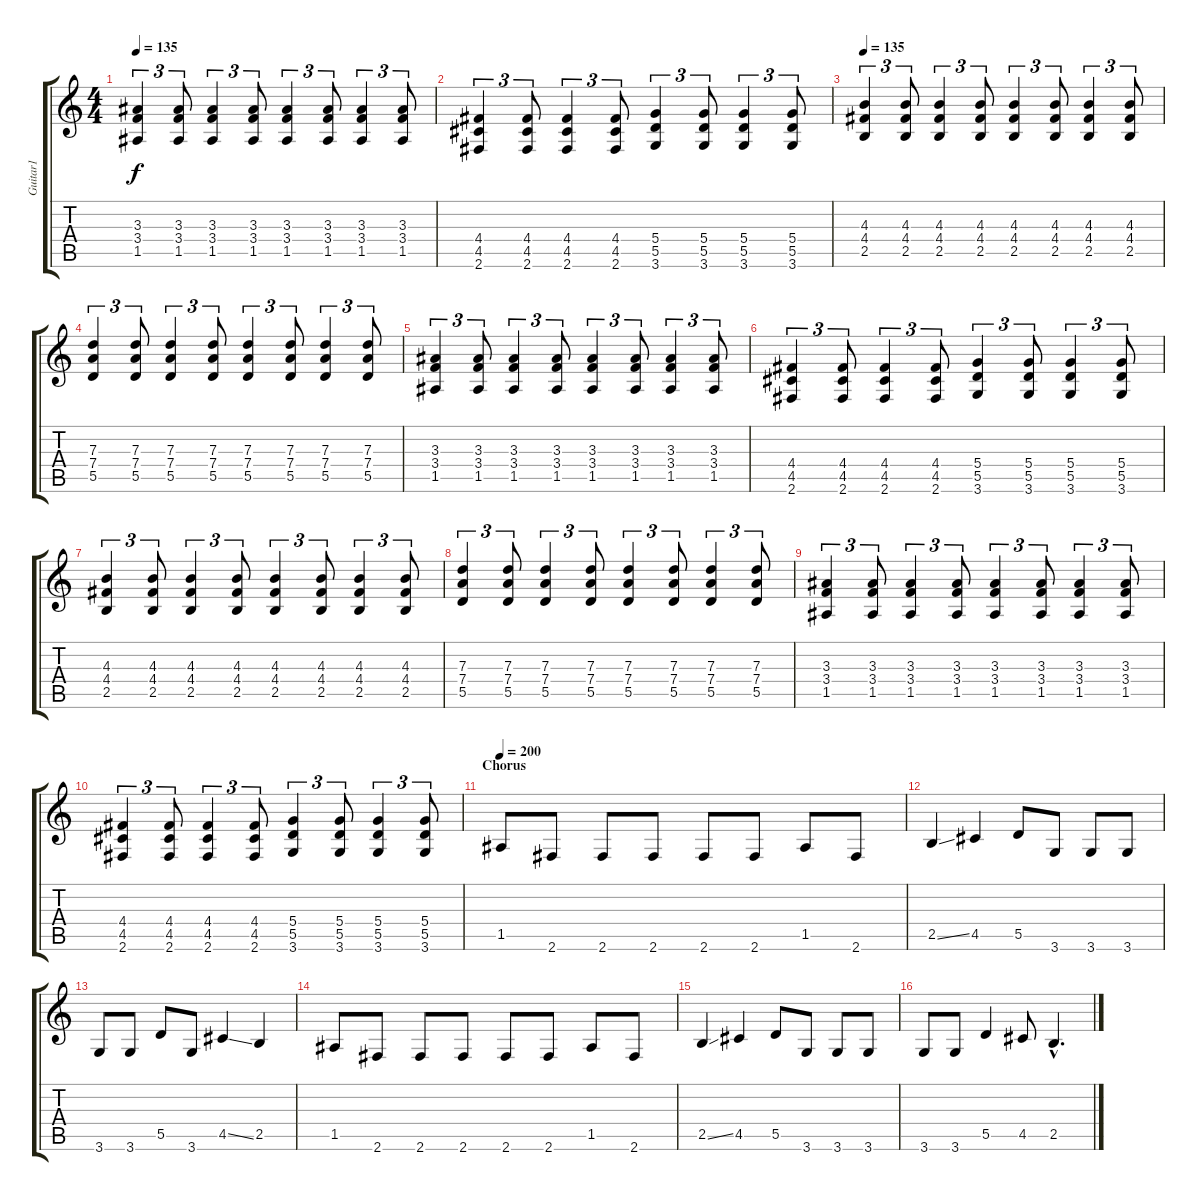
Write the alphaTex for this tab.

\track ("Guitar1" "Guitar1") {instrument distortionguitar}
\staff {score tabs}
\tuning (E4 B3 G3 D3 A2 E2) {hide}
\ts (4 4)
\tempo 135
\clef g2
\ks c
(3.3 3.4 1.5).4{tu (3 2) dy f} (3.3 3.4 1.5).8{tu (3 2)} (3.3 3.4 1.5).4{tu (3 2)} (3.3 3.4 1.5).8{tu (3 2)} (3.3 3.4 1.5).4{tu (3 2)} (3.3 3.4 1.5).8{tu (3 2)} (3.3 3.4 1.5).4{tu (3 2)} (3.3 3.4 1.5).8{tu (3 2)} |
(4.4 4.5 2.6).4{tu (3 2)} (4.4 4.5 2.6).8{tu (3 2)} (4.4 4.5 2.6).4{tu (3 2)} (4.4 4.5 2.6).8{tu (3 2)} (5.4 5.5 3.6).4{tu (3 2)} (5.4 5.5 3.6).8{tu (3 2)} (5.4 5.5 3.6).4{tu (3 2)} (5.4 5.5 3.6).8{tu (3 2)} |
\tempo 135
(4.3 4.4 2.5).4{tu (3 2)} (4.3 4.4 2.5).8{tu (3 2)} (4.3 4.4 2.5).4{tu (3 2)} (4.3 4.4 2.5).8{tu (3 2)} (4.3 4.4 2.5).4{tu (3 2)} (4.3 4.4 2.5).8{tu (3 2)} (4.3 4.4 2.5).4{tu (3 2)} (4.3 4.4 2.5).8{tu (3 2)} |
(7.3 7.4 5.5).4{tu (3 2)} (7.3 7.4 5.5).8{tu (3 2)} (7.3 7.4 5.5).4{tu (3 2)} (7.3 7.4 5.5).8{tu (3 2)} (7.3 7.4 5.5).4{tu (3 2)} (7.3 7.4 5.5).8{tu (3 2)} (7.3 7.4 5.5).4{tu (3 2)} (7.3 7.4 5.5).8{tu (3 2)} |
(3.3 3.4 1.5).4{tu (3 2)} (3.3 3.4 1.5).8{tu (3 2)} (3.3 3.4 1.5).4{tu (3 2)} (3.3 3.4 1.5).8{tu (3 2)} (3.3 3.4 1.5).4{tu (3 2)} (3.3 3.4 1.5).8{tu (3 2)} (3.3 3.4 1.5).4{tu (3 2)} (3.3 3.4 1.5).8{tu (3 2)} |
(4.4 4.5 2.6).4{tu (3 2)} (4.4 4.5 2.6).8{tu (3 2)} (4.4 4.5 2.6).4{tu (3 2)} (4.4 4.5 2.6).8{tu (3 2)} (5.4 5.5 3.6).4{tu (3 2)} (5.4 5.5 3.6).8{tu (3 2)} (5.4 5.5 3.6).4{tu (3 2)} (5.4 5.5 3.6).8{tu (3 2)} |
(4.3 4.4 2.5).4{tu (3 2)} (4.3 4.4 2.5).8{tu (3 2)} (4.3 4.4 2.5).4{tu (3 2)} (4.3 4.4 2.5).8{tu (3 2)} (4.3 4.4 2.5).4{tu (3 2)} (4.3 4.4 2.5).8{tu (3 2)} (4.3 4.4 2.5).4{tu (3 2)} (4.3 4.4 2.5).8{tu (3 2)} |
(7.3 7.4 5.5).4{tu (3 2)} (7.3 7.4 5.5).8{tu (3 2)} (7.3 7.4 5.5).4{tu (3 2)} (7.3 7.4 5.5).8{tu (3 2)} (7.3 7.4 5.5).4{tu (3 2)} (7.3 7.4 5.5).8{tu (3 2)} (7.3 7.4 5.5).4{tu (3 2)} (7.3 7.4 5.5).8{tu (3 2)} |
(3.3 3.4 1.5).4{tu (3 2)} (3.3 3.4 1.5).8{tu (3 2)} (3.3 3.4 1.5).4{tu (3 2)} (3.3 3.4 1.5).8{tu (3 2)} (3.3 3.4 1.5).4{tu (3 2)} (3.3 3.4 1.5).8{tu (3 2)} (3.3 3.4 1.5).4{tu (3 2)} (3.3 3.4 1.5).8{tu (3 2)} |
(4.4 4.5 2.6).4{tu (3 2)} (4.4 4.5 2.6).8{tu (3 2)} (4.4 4.5 2.6).4{tu (3 2)} (4.4 4.5 2.6).8{tu (3 2)} (5.4 5.5 3.6).4{tu (3 2)} (5.4 5.5 3.6).8{tu (3 2)} (5.4 5.5 3.6).4{tu (3 2)} (5.4 5.5 3.6).8{tu (3 2)} |
\section ("" "Chorus")
\tempo 200
1.5.8 2.6.8 2.6.8 2.6.8 2.6.8 2.6.8 1.5.8 2.6.8 |
2.5{ss}.4 4.5.4 5.5.8 3.6.8 3.6.8 3.6.8 |
3.6.8 3.6.8 5.5.8 3.6.8 4.5{ss}.4 2.5.4 |
1.5.8 2.6.8 2.6.8 2.6.8 2.6.8 2.6.8 1.5.8 2.6.8 |
2.5{ss}.4 4.5.4 5.5.8 3.6.8 3.6.8 3.6.8 |
3.6.8 3.6.8 5.5.4 4.5.8 2.5{hac}.4{d}
